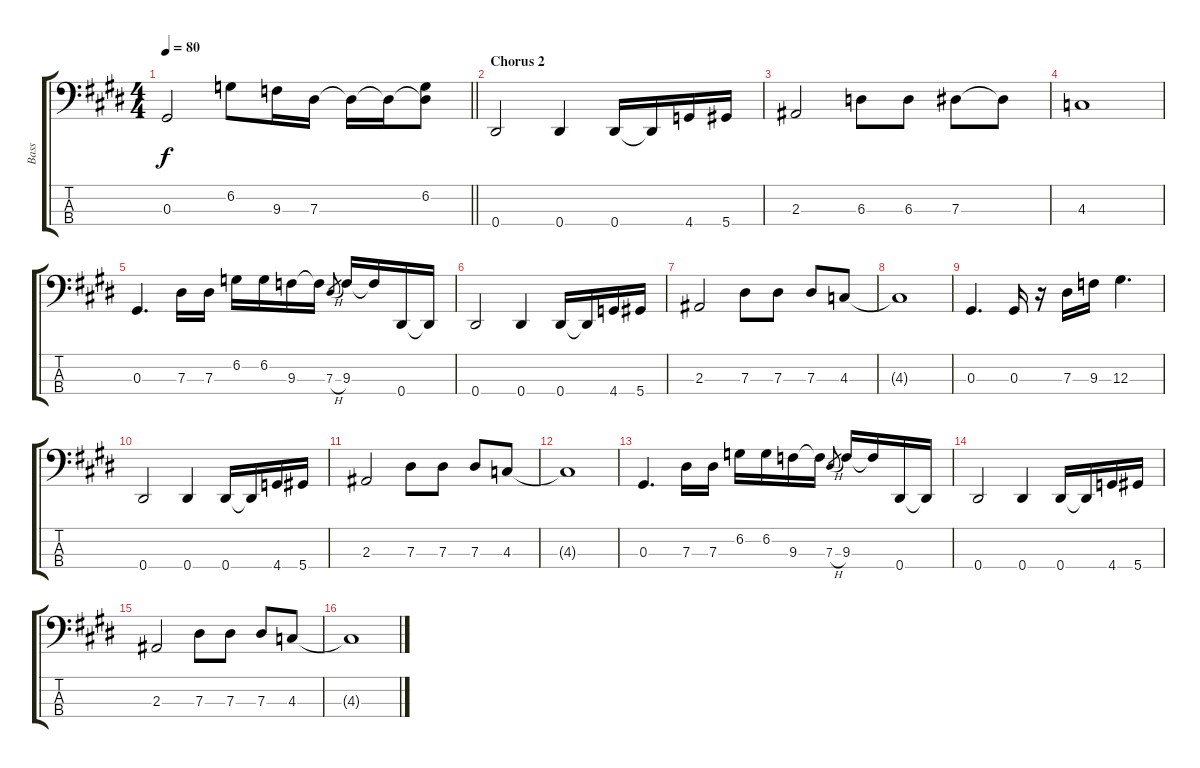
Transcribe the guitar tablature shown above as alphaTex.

\track ("Bass" "Bass") {instrument electricbassfinger}
\staff {score tabs}
\tuning (Gb2 Db2 Ab1 Eb1) {hide}
\ts (4 4)
\tempo 80
\clef f4
\barLineRight lightlight
\ks e
0.3.2{dy f} 6.2.8 9.3.16 7.3.16 7.3{t}.16 7.3{t}.16 (6.2 7.3{t}).8 |
\section ("" "Chorus 2")
0.4.2 0.4.4 0.4.16 0.4{t}.16 4.4.16 5.4.16 |
2.3.2 6.3.8 6.3.8 7.3.8 7.3{t}.8 |
4.3.1 |
0.3.4{d} 7.3.16 7.3.16 6.2.16 6.2.16 9.3.16 9.3{t}.16 7.3{h}.8{gr} 9.3.16 9.3{t}.16 0.4.16 0.4{t}.16 |
0.4.2 0.4.4 0.4.16 0.4{t}.16 4.4.16 5.4.16 |
2.3.2 7.3.8 7.3.8 7.3.8 4.3.8 |
4.3{t}.1 |
0.3.4{d} 0.3.16 r.16 7.3.16 9.3.16 12.3.4{d} |
0.4.2 0.4.4 0.4.16 0.4{t}.16 4.4.16 5.4.16 |
2.3.2 7.3.8 7.3.8 7.3.8 4.3.8 |
4.3{t}.1 |
0.3.4{d} 7.3.16 7.3.16 6.2.16 6.2.16 9.3.16 9.3{t}.16 7.3{h}.8{gr} 9.3.16 9.3{t}.16 0.4.16 0.4{t}.16 |
0.4.2 0.4.4 0.4.16 0.4{t}.16 4.4.16 5.4.16 |
2.3.2 7.3.8 7.3.8 7.3.8 4.3.8 |
4.3{t}.1
